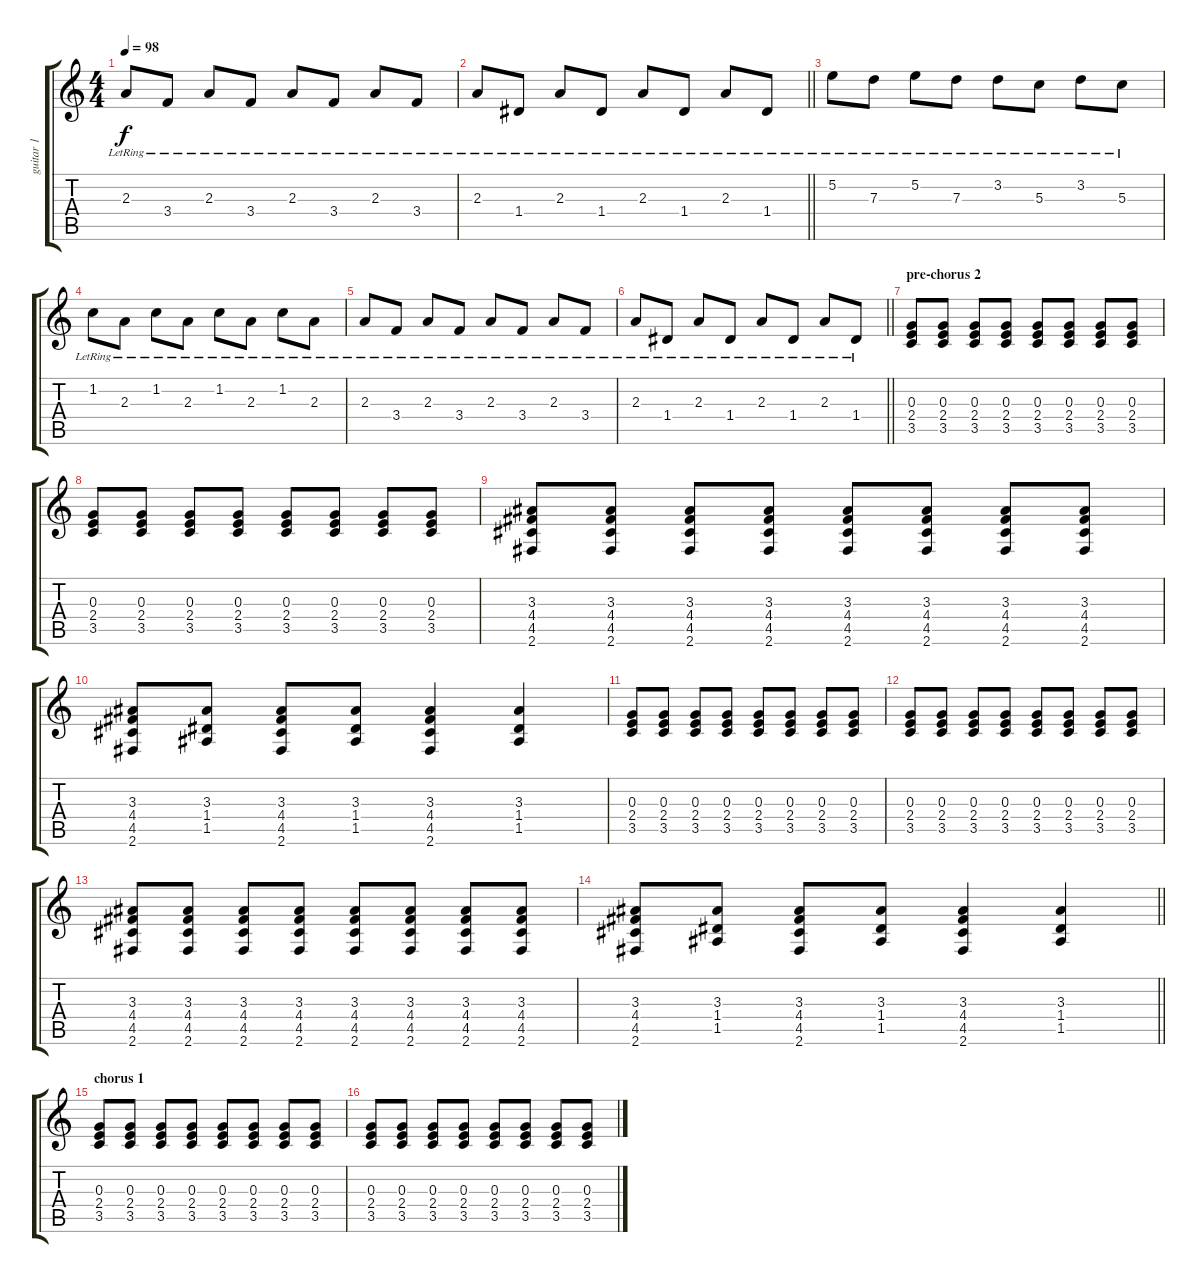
\track ("guitar 1" "guitar 1") {instrument electricguitarjazz}
\staff {score tabs}
\tuning (E4 B3 G3 D3 A2 E2) {hide}
\ts (4 4)
\tempo 98
\clef g2
\ks c
2.3{lr}.8{dy f} 3.4{lr}.8 2.3{lr}.8 3.4{lr}.8 2.3{lr}.8 3.4{lr}.8 2.3{lr}.8 3.4{lr}.8 |
\barLineRight lightlight
2.3{lr}.8 1.4{lr}.8 2.3{lr}.8 1.4{lr}.8 2.3{lr}.8 1.4{lr}.8 2.3{lr}.8 1.4{lr}.8 |
5.2{lr}.8 7.3{lr}.8 5.2{lr}.8 7.3{lr}.8 3.2{lr}.8 5.3{lr}.8 3.2{lr}.8 5.3{lr}.8 |
1.2{lr}.8 2.3{lr}.8 1.2{lr}.8 2.3{lr}.8 1.2{lr}.8 2.3{lr}.8 1.2{lr}.8 2.3{lr}.8 |
2.3{lr}.8{volume 7 instrument overdrivenguitar} 3.4{lr}.8 2.3{lr}.8 3.4{lr}.8 2.3{lr}.8 3.4{lr}.8 2.3{lr}.8 3.4{lr}.8 |
\barLineRight lightlight
2.3{lr}.8 1.4{lr}.8 2.3{lr}.8 1.4{lr}.8 2.3{lr}.8 1.4{lr}.8 2.3{lr}.8 1.4{lr}.8 |
\section ("" "pre-chorus 2")
(0.3 2.4 3.5).8 (0.3 2.4 3.5).8 (0.3 2.4 3.5).8 (0.3 2.4 3.5).8 (0.3 2.4 3.5).8 (0.3 2.4 3.5).8 (0.3 2.4 3.5).8 (0.3 2.4 3.5).8 |
(0.3 2.4 3.5).8 (0.3 2.4 3.5).8 (0.3 2.4 3.5).8 (0.3 2.4 3.5).8 (0.3 2.4 3.5).8 (0.3 2.4 3.5).8 (0.3 2.4 3.5).8 (0.3 2.4 3.5).8 |
(3.3 4.4 4.5 2.6).8 (3.3 4.4 4.5 2.6).8 (3.3 4.4 4.5 2.6).8 (3.3 4.4 4.5 2.6).8 (3.3 4.4 4.5 2.6).8 (3.3 4.4 4.5 2.6).8 (3.3 4.4 4.5 2.6).8 (3.3 4.4 4.5 2.6).8 |
(3.3 4.4 4.5 2.6).8 (3.3 1.4 1.5).8 (3.3 4.4 4.5 2.6).8 (3.3 1.4 1.5).8 (3.3 4.4 4.5 2.6).4 (3.3 1.4 1.5).4 |
(0.3 2.4 3.5).8 (0.3 2.4 3.5).8 (0.3 2.4 3.5).8 (0.3 2.4 3.5).8 (0.3 2.4 3.5).8 (0.3 2.4 3.5).8 (0.3 2.4 3.5).8 (0.3 2.4 3.5).8 |
(0.3 2.4 3.5).8 (0.3 2.4 3.5).8 (0.3 2.4 3.5).8 (0.3 2.4 3.5).8 (0.3 2.4 3.5).8 (0.3 2.4 3.5).8 (0.3 2.4 3.5).8 (0.3 2.4 3.5).8 |
(3.3 4.4 4.5 2.6).8 (3.3 4.4 4.5 2.6).8 (3.3 4.4 4.5 2.6).8 (3.3 4.4 4.5 2.6).8 (3.3 4.4 4.5 2.6).8 (3.3 4.4 4.5 2.6).8 (3.3 4.4 4.5 2.6).8 (3.3 4.4 4.5 2.6).8 |
\barLineRight lightlight
(3.3 4.4 4.5 2.6).8 (3.3 1.4 1.5).8 (3.3 4.4 4.5 2.6).8 (3.3 1.4 1.5).8 (3.3 4.4 4.5 2.6).4 (3.3 1.4 1.5).4 |
\section ("" "chorus 1")
(0.3 2.4 3.5).8 (0.3 2.4 3.5).8 (0.3 2.4 3.5).8 (0.3 2.4 3.5).8 (0.3 2.4 3.5).8 (0.3 2.4 3.5).8 (0.3 2.4 3.5).8 (0.3 2.4 3.5).8 |
(0.3 2.4 3.5).8 (0.3 2.4 3.5).8 (0.3 2.4 3.5).8 (0.3 2.4 3.5).8 (0.3 2.4 3.5).8 (0.3 2.4 3.5).8 (0.3 2.4 3.5).8 (0.3 2.4 3.5).8
